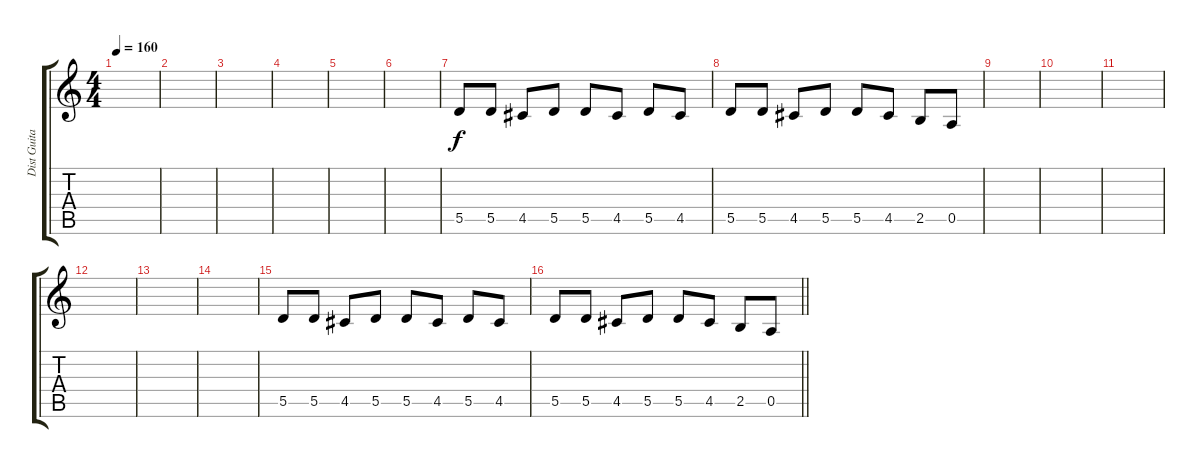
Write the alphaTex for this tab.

\track ("Dist Guitar" "Dist Guita") {instrument distortionguitar}
\staff {score tabs}
\tuning (E4 B3 G3 D3 A2 E2) {hide}
\ts (4 4)
\tempo 160
\clef g2
\ks c
|
|
|
|
|
|
5.5.8 5.5.8 4.5.8 5.5.8 5.5.8 4.5.8 5.5.8 4.5.8 |
5.5.8 5.5.8 4.5.8 5.5.8 5.5.8 4.5.8 2.5.8 0.5.8 |
|
|
|
|
|
|
5.5.8 5.5.8 4.5.8 5.5.8 5.5.8 4.5.8 5.5.8 4.5.8 |
\barLineRight lightlight
5.5.8 5.5.8 4.5.8 5.5.8 5.5.8 4.5.8 2.5.8 0.5.8
